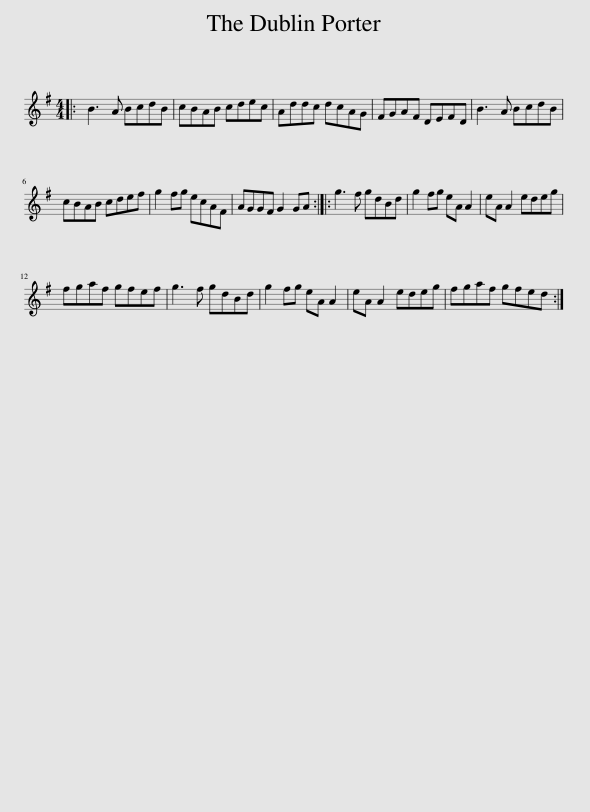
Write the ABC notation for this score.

X:1
L:1/8
M:4/4
I:linebreak $
K:G
V:1 treble
V:1
|: B3 A BcdB | cBAB cdec | Addc dcAG | FGAF DEFD | B3 A BcdB |$ %5
 cBAB cdef | g2 fg ecAF | AGGF G2 GA :: g3 f gdBd | g2 fg eA A2 | %10
 eA A2 edeg |$ fgaf gfef | g3 f gdBd | g2 fg eA A2 | eA A2 edeg | %15
 fgaf gfed :| %16
